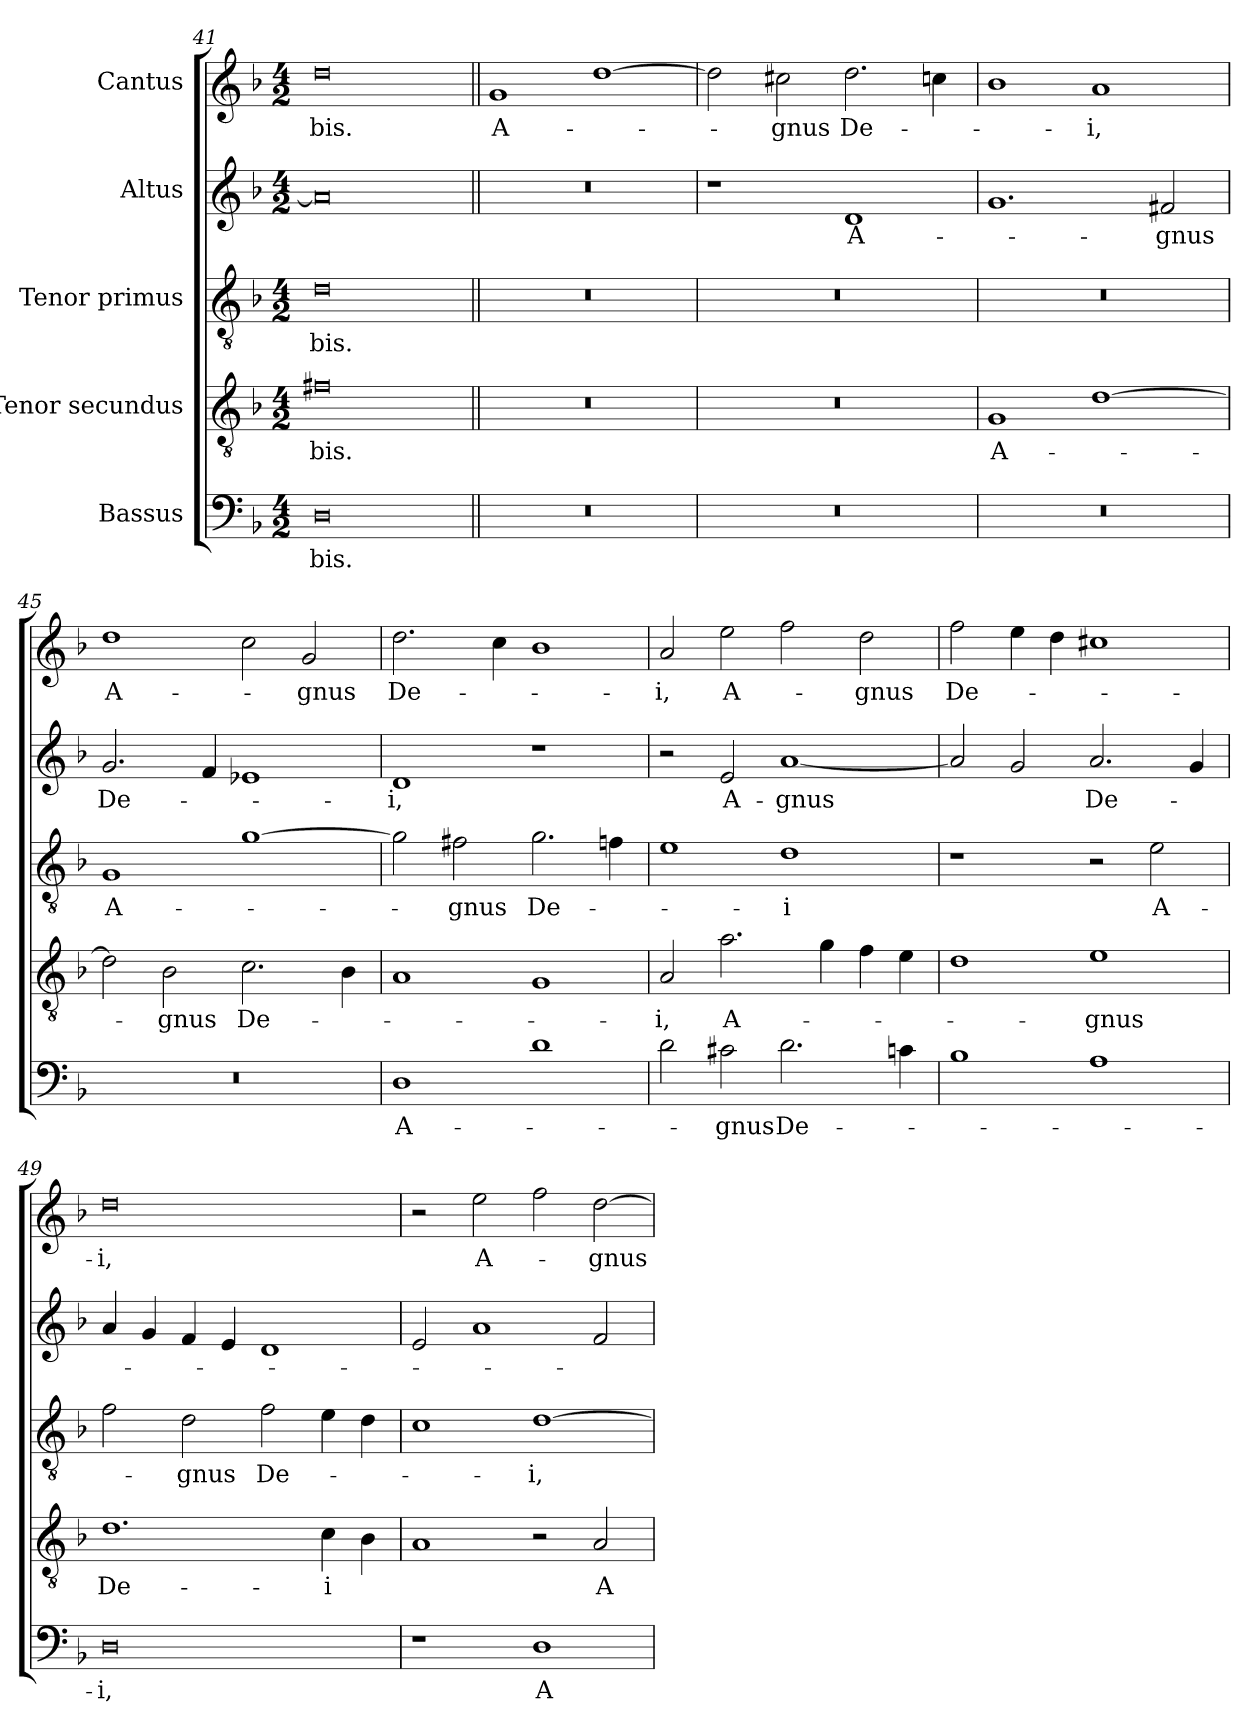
**kern	**text	**kern	**text	**kern	**text	**kern	**text	**kern	**text
*part5	*part5	*part4	*part4	*part3	*part3	*part2	*part2	*part1	*part1
*staff5	*staff5	*staff4	*staff4	*staff3	*staff3	*staff2	*staff2	*staff1	*staff1
*I"Bassus	*	*I"Tenor secundus	*	*I"Tenor primus	*	*I"Altus	*	*I"Cantus	*
*clefF4	*	*clefGv2	*	*clefGv2	*	*clefG2	*	*clefG2	*
*k[b-]	*	*k[b-]	*	*k[b-]	*	*k[b-]	*	*k[b-]	*
*M4/2	*	*M4/2	*	*M4/2	*	*M4/2	*	*M4/2	*
=41	=41	=41	=41	=41	=41	=41	=41	=41	=41
0D\	-bis.	0f#X\	-bis.	0d\	-bis.	0a/]	.	0dd\	-bis.
=42||	=42||	=42||	=42||	=42||	=42||	=42||	=42||	=42||	=42||
0r	.	0r	.	0r	.	0r	.	1g/	A-
.	.	.	.	.	.	.	.	[1dd\	.
=43	=43	=43	=43	=43	=43	=43	=43	=43	=43
0r	.	0r	.	0r	.	1r	.	2dd\]	.
.	.	.	.	.	.	.	.	2cc#X\	-gnus
.	.	.	.	.	.	1d/	A-	2.dd\	De-
.	.	.	.	.	.	.	.	4ccn\	.
=44	=44	=44	=44	=44	=44	=44	=44	=44	=44
0r	.	1G/	A-	0r	.	1.g/	.	1b-\	.
.	.	[1d\	.	.	.	.	.	1a/	-i,
.	.	.	.	.	.	2f#X/	-gnus	.	.
=45	=45	=45	=45	=45	=45	=45	=45	=45	=45
0r	.	2d\]	.	1G/	A-	2.g/	De-	1dd\	A-
.	.	2B-\	-gnus	.	.	.	.	.	.
.	.	.	.	.	.	4f/	.	.	.
.	.	2.c\	De-	[1g\	.	1e-X/	.	2cc\	.
.	.	.	.	.	.	.	.	2g/	-gnus
.	.	4B-\	.	.	.	.	.	.	.
=46	=46	=46	=46	=46	=46	=46	=46	=46	=46
1D\	A-	1A/	.	2g\]	.	1d/	-i,	2.dd\	De-
.	.	.	.	2f#X\	-gnus	.	.	.	.
.	.	.	.	.	.	.	.	4cc\	.
1d\	.	1G/	.	2.g\	De-	1r	.	1b-\	.
.	.	.	.	4fn\	.	.	.	.	.
=47	=47	=47	=47	=47	=47	=47	=47	=47	=47
2d\	.	2A/	-i,	1e\	.	2r	.	2a/	-i,
2c#X\	-gnus	2.a\	A-	.	.	2e/	A-	2ee\	A-
2.d\	De-	.	.	1d\	-i	[1a/	-gnus	2ff\	.
.	.	4g\	.	.	.	.	.	.	.
.	.	4f\	.	.	.	.	.	2dd\	-gnus
4cn\	.	4e\	.	.	.	.	.	.	.
=48	=48	=48	=48	=48	=48	=48	=48	=48	=48
1B-\	.	1d\	.	1r	.	2a/]	.	2ff\	De-
.	.	.	.	.	.	2g/	.	4ee\	.
.	.	.	.	.	.	.	.	4dd\	.
1A\	.	1e\	-gnus	2r	.	2.a/	De-	1cc#X\	.
.	.	.	.	2e\	A-	.	.	.	.
.	.	.	.	.	.	4g/	.	.	.
=49	=49	=49	=49	=49	=49	=49	=49	=49	=49
0D\	-i,	1.d\	De-	2f\	.	4a/	.	0dd\	-i,
.	.	.	.	.	.	4g/	.	.	.
.	.	.	.	2d\	-gnus	4f/	.	.	.
.	.	.	.	.	.	4e/	.	.	.
.	.	.	.	2f\	De-	1d/	.	.	.
.	.	4c\	-i	4e\	.	.	.	.	.
.	.	4B-\	.	4d\	.	.	.	.	.
=50	=50	=50	=50	=50	=50	=50	=50	=50	=50
1r	.	1A/	.	1c\	.	2e/	.	2r	.
.	.	.	.	.	.	1a/	.	2ee\	A-
1D\	A-	2r	.	[1d\	-i,	.	.	2ff\	.
.	.	2A/	A-	.	.	2f/	.	[2dd\	-gnus
=	=	=	=	=	=	=	=	=	=
*-	*-	*-	*-	*-	*-	*-	*-	*-	*-
